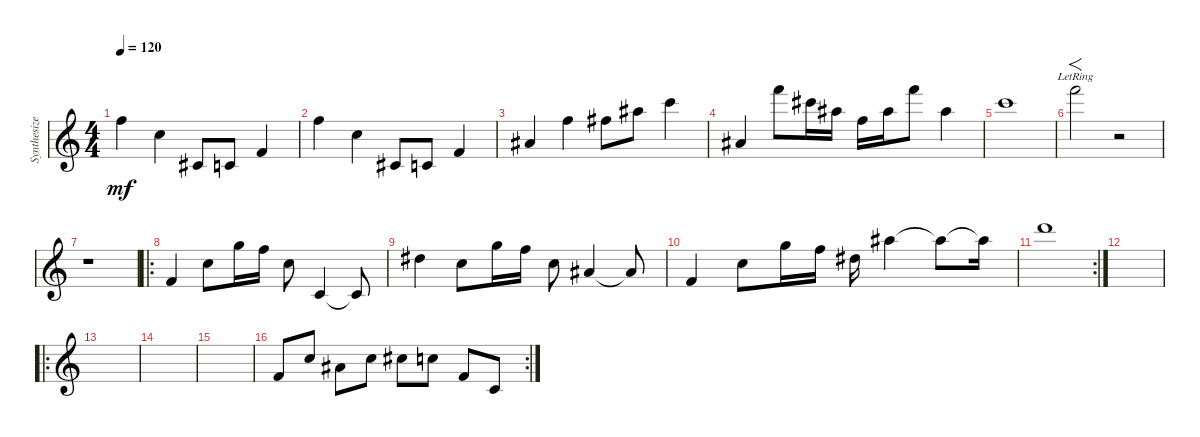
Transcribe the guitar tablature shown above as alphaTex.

\track ("Synthesizer (Staff 1)" "Synthesize") {instrument fx1rain}
\staff {score}
\tuning (E4 B3 G3 D3 A2 E2 B1) {hide}
\ts (4 4)
\tempo 120
\clef g2
\ks c
13.1.4{dy mf instrument fx1rain} 8.1.4 2.2.8 1.2.8 1.1.4 |
13.1.4 8.1.4 2.2.8 1.2.8 1.1.4 |
6.1.4 13.1.4 14.1.8 18.1.8 20.1.4 |
6.1.4 25.1.8 21.1.16 18.1.16 13.1.16 18.1.16 25.1.8 18.1.4 |
20.1.1 |
25.1{lr}.2{f} r.2 |
r.1 |
\ro
1.1.4 8.1.8 15.1.16 13.1.16 8.1.8 1.2.4 1.2{t}.8 |
11.1.4 8.1.8 15.1.16 13.1.16 8.1.8 6.1.4 6.1{t}.8 |
1.1.4 8.1.8 15.1.16 13.1.16 11.1.16 18.1.4 18.1{t}.8 18.1{t}.16 |
\rc 2
22.1.1 |
|
\ro
|
|
|
\rc 2
1.1.8 8.1.8 6.1.8 8.1.8 9.1.8 8.1.8 1.1.8 1.2.8
